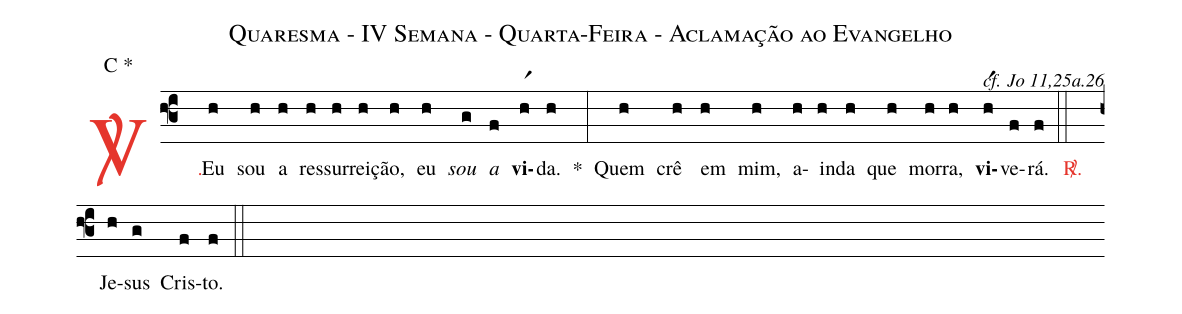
name: Quaresma - IV Semana - Quarta-Feira - Aclamação ao Evangelho;
mode: C *;
commentary: cf. Jo 11,25a.26;
%%
(f3)

<c><sp>V/</sp>.</c>() Eu(h) sou(h) a(h) res(h)sur(h)rei(h)ção,(h) eu(h) <i>sou</i>(g) <i>a</i>(f) <b>vi</b>(hr1)da.(h) *(:)
Quem(h) crê(h) em(h) mim,(h) a(h)in(h)da(h) que(h) mor(h)ra,(h) <b>vi</b>(hr1)ve(f)rá.(f)

(::)

<c><sp>R/</sp>.</c>() Je(h)sus(g) Cris(f)to.(f)

(::)
